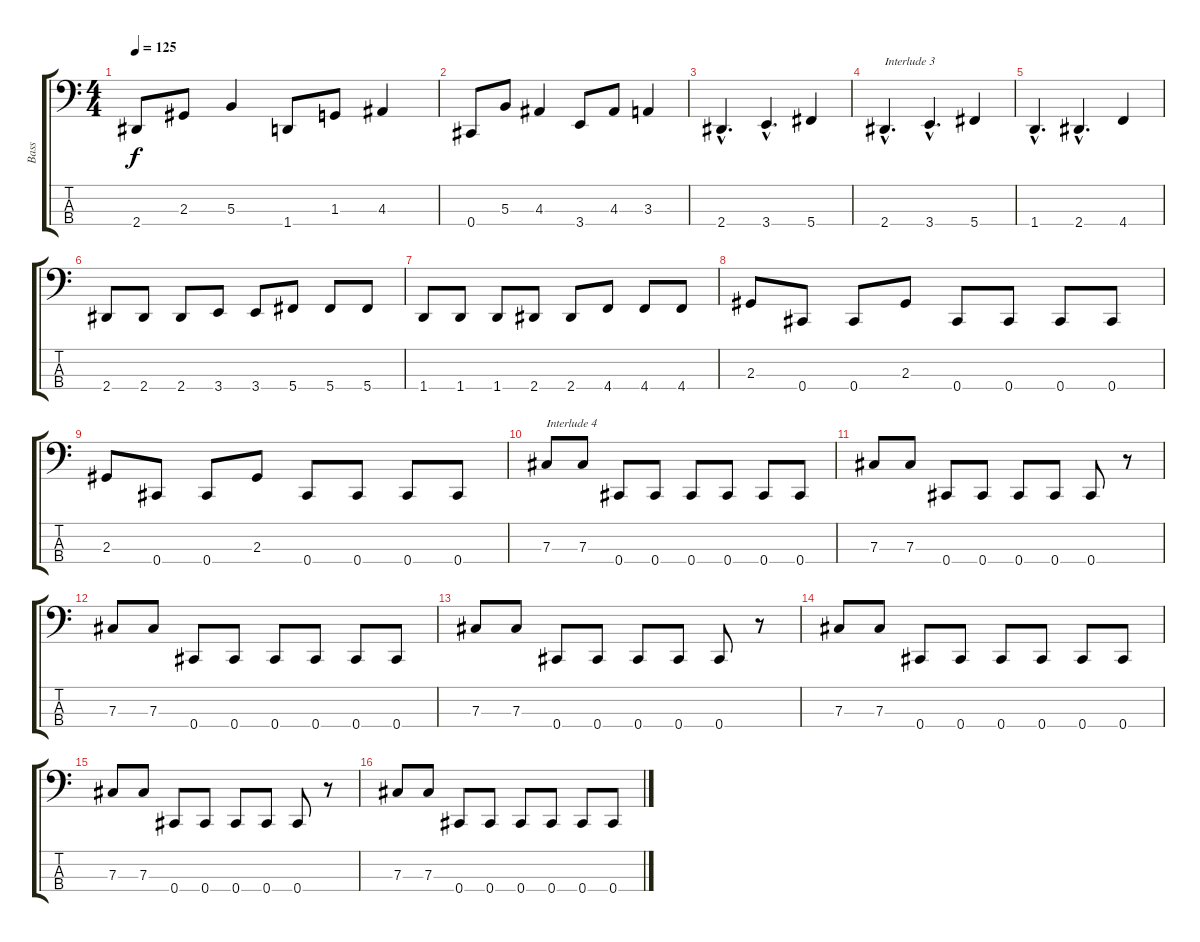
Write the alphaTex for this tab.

\track ("Bass" "Bass") {instrument electricbassfinger}
\staff {score tabs}
\tuning (E2 B1 Gb1 Db1) {hide}
\ts (4 4)
\tempo 125
\clef f4
\ks c
2.4.8{dy f} 2.3.8 5.3.4 1.4.8 1.3.8 4.3.4 |
0.4.8 5.3.8 4.3.4 3.4.8 4.3.8 3.3.4 |
2.4{hac}.4{d} 3.4{hac}.4{d} 5.4.4 |
2.4{hac}.4{d txt "Interlude 3"} 3.4{hac}.4{d} 5.4.4 |
1.4{hac}.4{d} 2.4{hac}.4{d} 4.4.4 |
2.4.8 2.4.8 2.4.8 3.4.8 3.4.8 5.4.8 5.4.8 5.4.8 |
1.4.8 1.4.8 1.4.8 2.4.8 2.4.8 4.4.8 4.4.8 4.4.8 |
2.3.8 0.4.8 0.4.8 2.3.8 0.4.8 0.4.8 0.4.8 0.4.8 |
2.3.8 0.4.8 0.4.8 2.3.8 0.4.8 0.4.8 0.4.8 0.4.8 |
7.3.8{txt "Interlude 4"} 7.3.8 0.4.8 0.4.8 0.4.8 0.4.8 0.4.8 0.4.8 |
7.3.8 7.3.8 0.4.8 0.4.8 0.4.8 0.4.8 0.4.8 r.8 |
7.3.8 7.3.8 0.4.8 0.4.8 0.4.8 0.4.8 0.4.8 0.4.8 |
7.3.8 7.3.8 0.4.8 0.4.8 0.4.8 0.4.8 0.4.8 r.8 |
7.3.8 7.3.8 0.4.8 0.4.8 0.4.8 0.4.8 0.4.8 0.4.8 |
7.3.8 7.3.8 0.4.8 0.4.8 0.4.8 0.4.8 0.4.8 r.8 |
7.3.8 7.3.8 0.4.8 0.4.8 0.4.8 0.4.8 0.4.8 0.4.8
